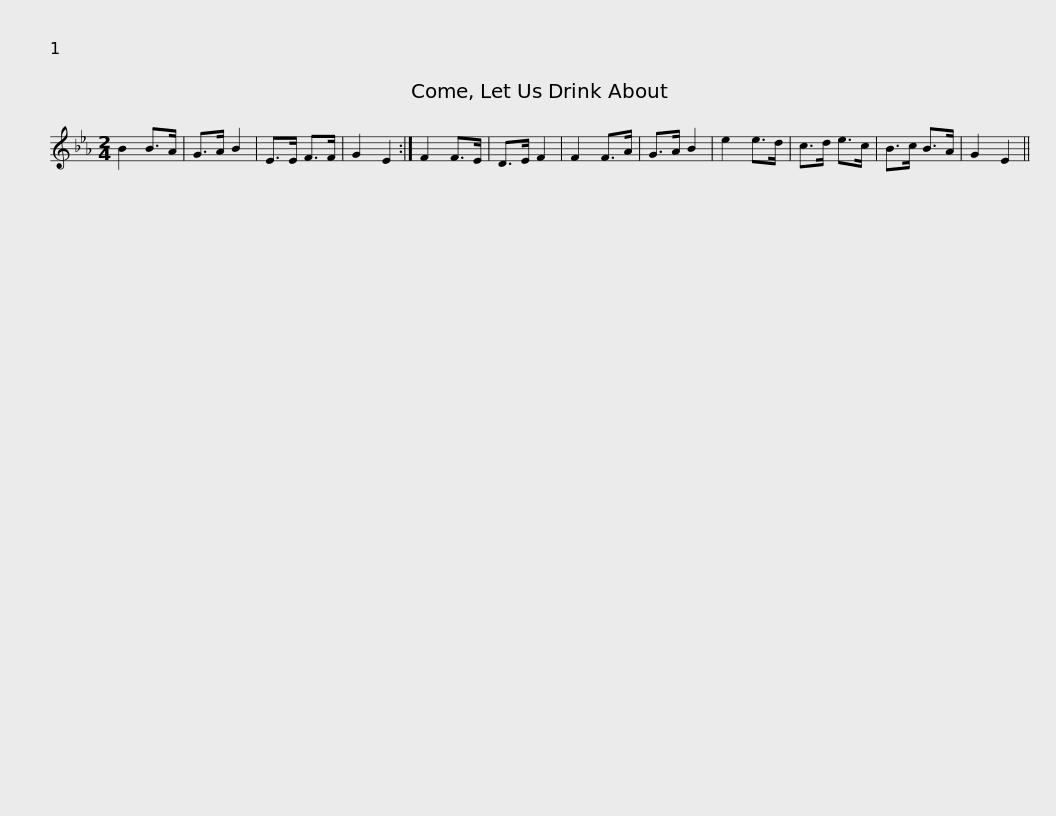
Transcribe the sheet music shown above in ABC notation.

X:1
L:1/8
M:2/4
I:linebreak $
K:Eb
V:1 treble
V:1
 B2 B>A | G>A B2 | E>E F>F | G2 E2 :| F2 F>E | %5
 D>E F2 | F2 F>A | G>A B2 | e2 e>d | c>d e>c | %10
 B>c B>A |$ G2 E2 || %12
